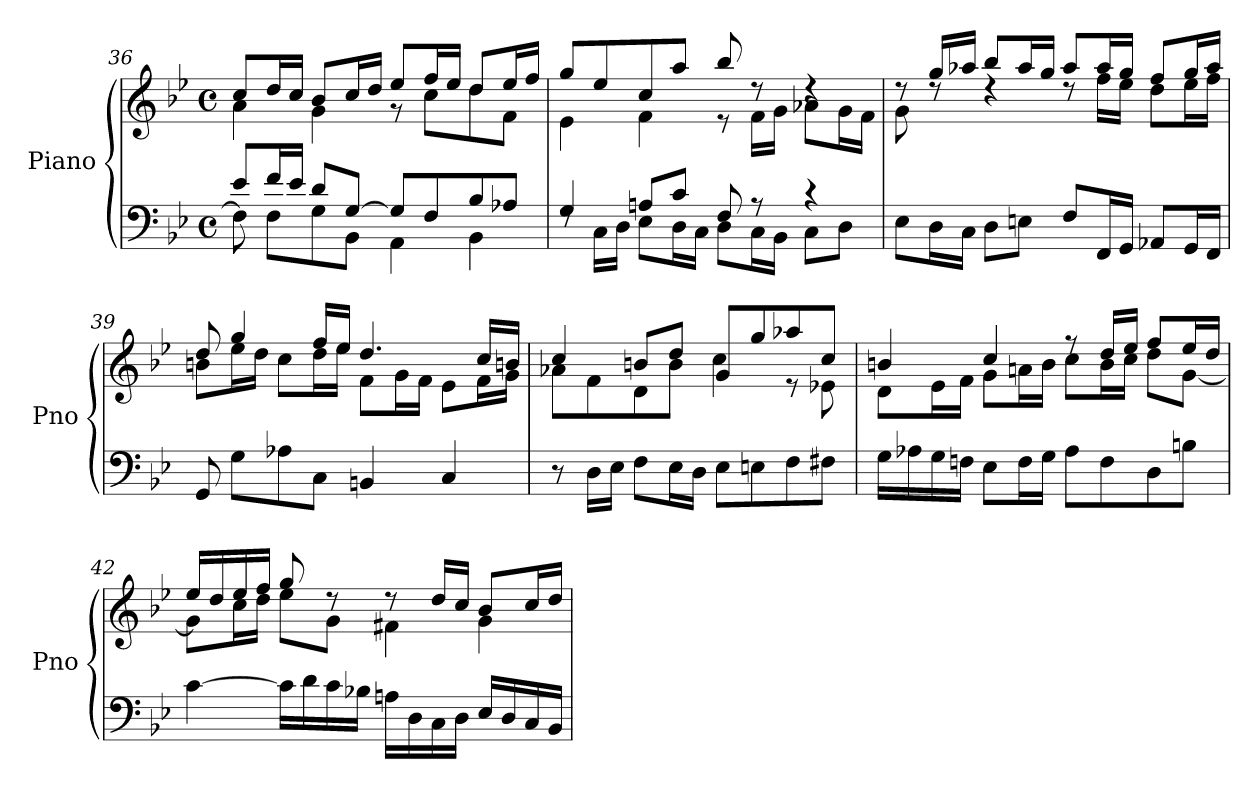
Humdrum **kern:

**kern	**kern
*part1	*part1
*staff2	*staff1
*I"Piano	*
*I'Pno	*
!!LO:LB:g=z
*clefF4	*clefG2
*k[b-e-]	*k[b-e-]
*M4/4	*M4/4
*met(c)	*met(c)
=36	=36
*^	*^
8e-/L	8F\]	8cc/L	4a\
16f/L	8F\L	16dd/L	.
16e-/JJ	.	16cc/JJ	.
8d/L	8G\	8b-/L	4g\
[8G/J	8BB-\J	16cc/L	.
.	.	16dd/JJ	.
8G/L]	4AA\	8ee-/L	8r
8F/	.	16ff/L	8cc\L
.	.	16ee-/JJ	.
8B-/	4BB-\	8dd/L	8dd\
8A-X/J	.	16ee-/L	8f\J
.	.	16ff/JJ	.
=37	=37	=37	=37
4G/	8rF	8gg/L	4e-\
.	16C\LL	8ee-/	.
.	16D\JJ	.	.
8An/L	8E-\L	8cc/	4f\
8c/J	16D\L	8aa/J	.
.	16C\JJ	.	.
8F/	8D\L	8bb-/	8r
8r	16C\L	8rdd	16f\LL
.	16BB-\JJ	.	16g\JJ
4r	8C\L	4rdd	8a-X\L
.	8D\J	.	16g\L
.	.	.	16f\JJ
*v	*v	*	*
=38	=38	=38
8E-\L	8rdd	8g\
16D\L	16gg/LL	8rdd
16C\JJ	16aa-X/JJ	.
8D\L	8bb-/L	4rdd
8En\J	16aa-/L	.
.	16gg/JJ	.
8F/L	8aa-/L	8rdd
16FF/L	16aa-/L	16ff\LL
16GG/JJ	16gg/JJ	16ee-\JJ
8AA-X/L	8ff/L	8dd\L
16GG/L	16gg/L	16ee-\L
16FF/JJ	16aa-/JJ	16ff\JJ
!!LO:LB:g=z	!!
=39	=39	=39
8GG/	8dd/	8bn\L
8G\L	4gg/	16ee-\L
.	.	16dd\JJ
8A-X\	.	8cc\L
8C\J	16ff/LL	16dd\L
.	16ee-/JJ	16ee-\JJ
4BBn/	4.dd/	8f\L
.	.	16g\L
.	.	16f\JJ
4C/	.	8e-\L
.	16cc/LL	16f\L
.	16bn/JJ	16g\JJ
=40	=40	=40
8r	4cc/	8a-X\L
16D\LL	.	8f\
16E-\JJ	.	.
8F\L	8bn/L	8d\
16E-\L	8dd/J	8b\J
16D\JJ	.	.
8E-\L	8g/L	4cc\
8En\	8gg/	.
8F\	8aa-X/	8r
8F#X\J	8cc/J	8e-X\
=41	=41	=41
16G\LL	4bn/	8d\L
16A-X\	.	.
16G\	.	16e-\L
16Fn\JJ	.	16f\JJ
8E-\L	4cc/	8g\L
16F\L	.	16an\L
16G\JJ	.	16b\JJ
8A-\L	8rff	8cc\L
8F\	16dd/LL	16b\L
.	16ee-/JJ	16cc\JJ
8D\	8ff/L	8dd\L
8Bn\J	16ee-/L	[8g\J
.	16dd/JJ	.
!!LO:LB:g=z	!!
=42	=42	=42
[4c\	16ee-/LL	8g\L]
.	16dd/	.
.	16ee-/	16cc\L
.	16ff/JJ	16dd\JJ
16c\LL]	8gg/	8ee-\L
16d\	.	.
16c\	8rdd	8g\J
16B-X\JJ	.	.
16An\LL	8rdd	4f#X\
16D\	.	.
16C\	16dd/LL	.
16D\JJ	16cc/JJ	.
16E-/LL	8b-/L	4g\
16D/	.	.
16C/	16cc/L	.
16BB-/JJ	16dd/JJ	.
*	*v	*v
=	=
*-	*-
